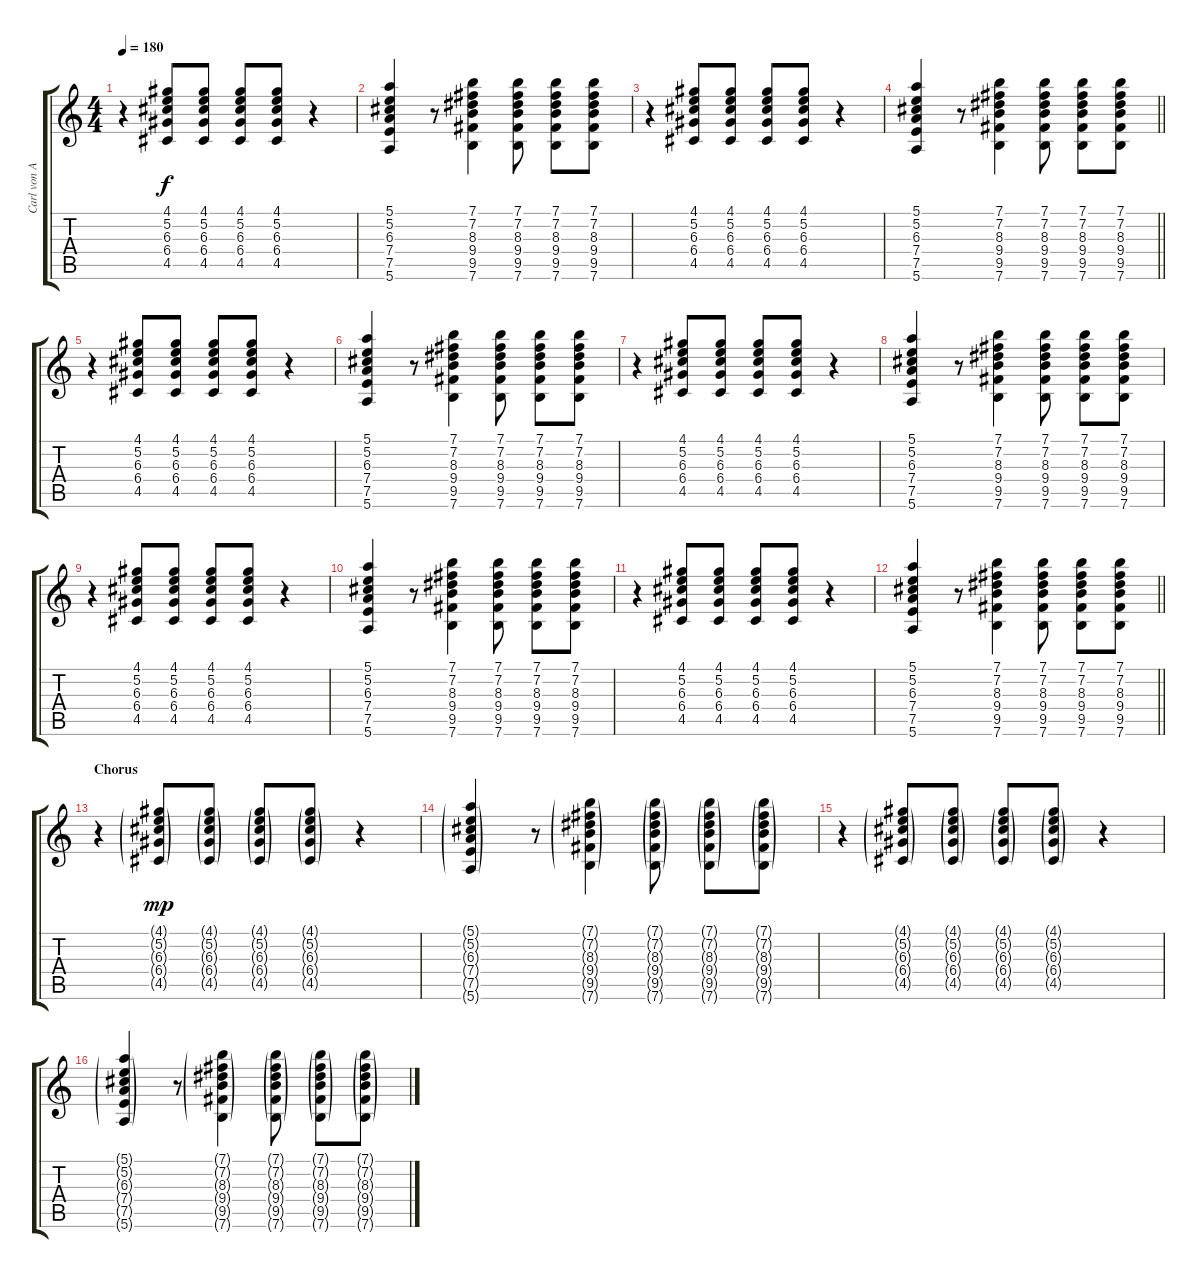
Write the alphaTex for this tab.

\track ("Carl von Arbin - Guitar" "Carl von A") {instrument electricguitarclean}
\staff {score tabs}
\tuning (E4 B3 G3 D3 A2 E2) {hide}
\ts (4 4)
\tempo 180
\clef g2
\ks c
r.4{dy f} (4.1 5.2 6.3 6.4 4.5).8 (4.1 5.2 6.3 6.4 4.5).8 (4.1 5.2 6.3 6.4 4.5).8 (4.1 5.2 6.3 6.4 4.5).8 r.4 |
(5.1 5.2 6.3 7.4 7.5 5.6).4 r.8 (7.1 7.2 8.3 9.4 9.5 7.6).4 (7.1 7.2 8.3 9.4 9.5 7.6).8 (7.1 7.2 8.3 9.4 9.5 7.6).8 (7.1 7.2 8.3 9.4 9.5 7.6).8 |
r.4 (4.1 5.2 6.3 6.4 4.5).8 (4.1 5.2 6.3 6.4 4.5).8 (4.1 5.2 6.3 6.4 4.5).8 (4.1 5.2 6.3 6.4 4.5).8 r.4 |
\barLineRight lightlight
(5.1 5.2 6.3 7.4 7.5 5.6).4 r.8 (7.1 7.2 8.3 9.4 9.5 7.6).4 (7.1 7.2 8.3 9.4 9.5 7.6).8 (7.1 7.2 8.3 9.4 9.5 7.6).8 (7.1 7.2 8.3 9.4 9.5 7.6).8 |
r.4 (4.1 5.2 6.3 6.4 4.5).8 (4.1 5.2 6.3 6.4 4.5).8 (4.1 5.2 6.3 6.4 4.5).8 (4.1 5.2 6.3 6.4 4.5).8 r.4 |
(5.1 5.2 6.3 7.4 7.5 5.6).4 r.8 (7.1 7.2 8.3 9.4 9.5 7.6).4 (7.1 7.2 8.3 9.4 9.5 7.6).8 (7.1 7.2 8.3 9.4 9.5 7.6).8 (7.1 7.2 8.3 9.4 9.5 7.6).8 |
r.4 (4.1 5.2 6.3 6.4 4.5).8 (4.1 5.2 6.3 6.4 4.5).8 (4.1 5.2 6.3 6.4 4.5).8 (4.1 5.2 6.3 6.4 4.5).8 r.4 |
(5.1 5.2 6.3 7.4 7.5 5.6).4 r.8 (7.1 7.2 8.3 9.4 9.5 7.6).4 (7.1 7.2 8.3 9.4 9.5 7.6).8 (7.1 7.2 8.3 9.4 9.5 7.6).8 (7.1 7.2 8.3 9.4 9.5 7.6).8 |
r.4 (4.1 5.2 6.3 6.4 4.5).8 (4.1 5.2 6.3 6.4 4.5).8 (4.1 5.2 6.3 6.4 4.5).8 (4.1 5.2 6.3 6.4 4.5).8 r.4 |
(5.1 5.2 6.3 7.4 7.5 5.6).4 r.8 (7.1 7.2 8.3 9.4 9.5 7.6).4 (7.1 7.2 8.3 9.4 9.5 7.6).8 (7.1 7.2 8.3 9.4 9.5 7.6).8 (7.1 7.2 8.3 9.4 9.5 7.6).8 |
r.4 (4.1 5.2 6.3 6.4 4.5).8 (4.1 5.2 6.3 6.4 4.5).8 (4.1 5.2 6.3 6.4 4.5).8 (4.1 5.2 6.3 6.4 4.5).8 r.4 |
\barLineRight lightlight
(5.1 5.2 6.3 7.4 7.5 5.6).4 r.8 (7.1 7.2 8.3 9.4 9.5 7.6).4 (7.1 7.2 8.3 9.4 9.5 7.6).8 (7.1 7.2 8.3 9.4 9.5 7.6).8 (7.1 7.2 8.3 9.4 9.5 7.6).8 |
\section ("" "Chorus")
r.4 (4.1{g} 5.2{g} 6.3{g} 6.4{g} 4.5{g}).8{dy mp} (4.1{g} 5.2{g} 6.3{g} 6.4{g} 4.5{g}).8 (4.1{g} 5.2{g} 6.3{g} 6.4{g} 4.5{g}).8 (4.1{g} 5.2{g} 6.3{g} 6.4{g} 4.5{g}).8 r.4 |
(5.1{g} 5.2{g} 6.3{g} 7.4{g} 7.5{g} 5.6{g}).4 r.8 (7.1{g} 7.2{g} 8.3{g} 9.4{g} 9.5{g} 7.6{g}).4 (7.1{g} 7.2{g} 8.3{g} 9.4{g} 9.5{g} 7.6{g}).8 (7.1{g} 7.2{g} 8.3{g} 9.4{g} 9.5{g} 7.6{g}).8 (7.1{g} 7.2{g} 8.3{g} 9.4{g} 9.5{g} 7.6{g}).8 |
r.4 (4.1{g} 5.2{g} 6.3{g} 6.4{g} 4.5{g}).8 (4.1{g} 5.2{g} 6.3{g} 6.4{g} 4.5{g}).8 (4.1{g} 5.2{g} 6.3{g} 6.4{g} 4.5{g}).8 (4.1{g} 5.2{g} 6.3{g} 6.4{g} 4.5{g}).8 r.4 |
(5.1{g} 5.2{g} 6.3{g} 7.4{g} 7.5{g} 5.6{g}).4 r.8 (7.1{g} 7.2{g} 8.3{g} 9.4{g} 9.5{g} 7.6{g}).4 (7.1{g} 7.2{g} 8.3{g} 9.4{g} 9.5{g} 7.6{g}).8 (7.1{g} 7.2{g} 8.3{g} 9.4{g} 9.5{g} 7.6{g}).8 (7.1{g} 7.2{g} 8.3{g} 9.4{g} 9.5{g} 7.6{g}).8
